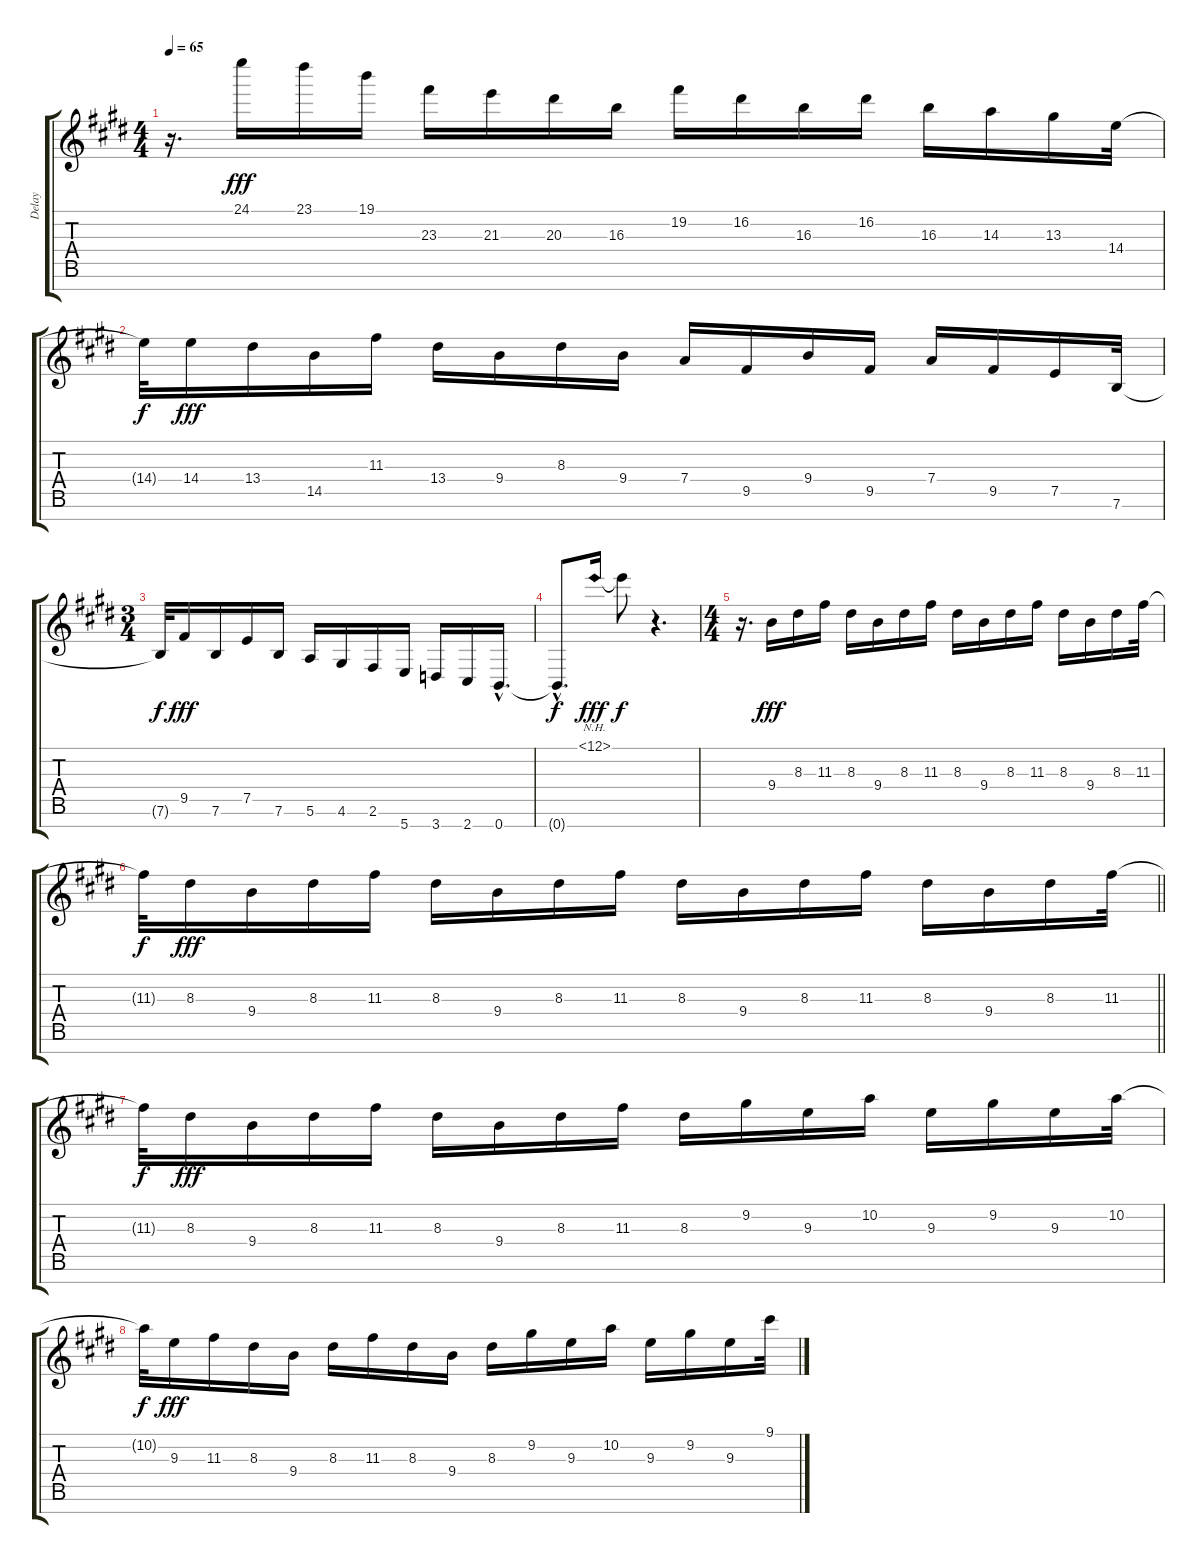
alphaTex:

\track ("Delay" "Delay") {instrument overdrivenguitar}
\staff {score tabs}
\tuning (E4 B3 G3 D3 A2 E2 B1) {hide}
\ts (4 4)
\tempo 65
\clef g2
\ks e
r.16{d dy fff instrument overdrivenguitar} 24.1.16 23.1.16 19.1.16 23.3.16 21.3.16 20.3.16 16.3.16 19.2.16 16.2.16 16.3.16 16.2.16 16.3.16 14.3.16 13.3.16 14.4.32 |
14.4{t}.32{dy f} 14.4.16{dy fff} 13.4.16 14.5.16 11.3.16 13.4.16 9.4.16 8.3.16 9.4.16 7.4.16 9.5.16 9.4.16 9.5.16 7.4.16 9.5.16 7.5.16 7.6.32 |
\ts (3 4)
7.6{t}.32{dy f} 9.5.16{dy fff} 7.6.16 7.5.16 7.6.16 5.6.16 4.6.16 2.6.16 5.7.16 3.7.16 2.7.16 0.7{hac}.16{d} |
0.7{hac t}.8{d dy f} 12.1{nh}.16{dy fff} 12.1{t}.8{dy f} r.4{d} |
\ts (4 4)
r.16{d} 9.4.16{dy fff} 8.3.16 11.3.16 8.3.16 9.4.16 8.3.16 11.3.16 8.3.16 9.4.16 8.3.16 11.3.16 8.3.16 9.4.16 8.3.16 11.3.32 |
\barLineRight lightlight
11.3{t}.32{dy f} 8.3.16{dy fff} 9.4.16 8.3.16 11.3.16 8.3.16 9.4.16 8.3.16 11.3.16 8.3.16 9.4.16 8.3.16 11.3.16 8.3.16 9.4.16 8.3.16 11.3.32 |
11.3{t}.32{dy f} 8.3.16{dy fff} 9.4.16 8.3.16 11.3.16 8.3.16 9.4.16 8.3.16 11.3.16 8.3.16 9.2.16 9.3.16 10.2.16 9.3.16 9.2.16 9.3.16 10.2.32 |
10.2{t}.32{dy f} 9.3.16{dy fff} 11.3.16 8.3.16 9.4.16 8.3.16 11.3.16 8.3.16 9.4.16 8.3.16 9.2.16 9.3.16 10.2.16 9.3.16 9.2.16 9.3.16 9.1.32
